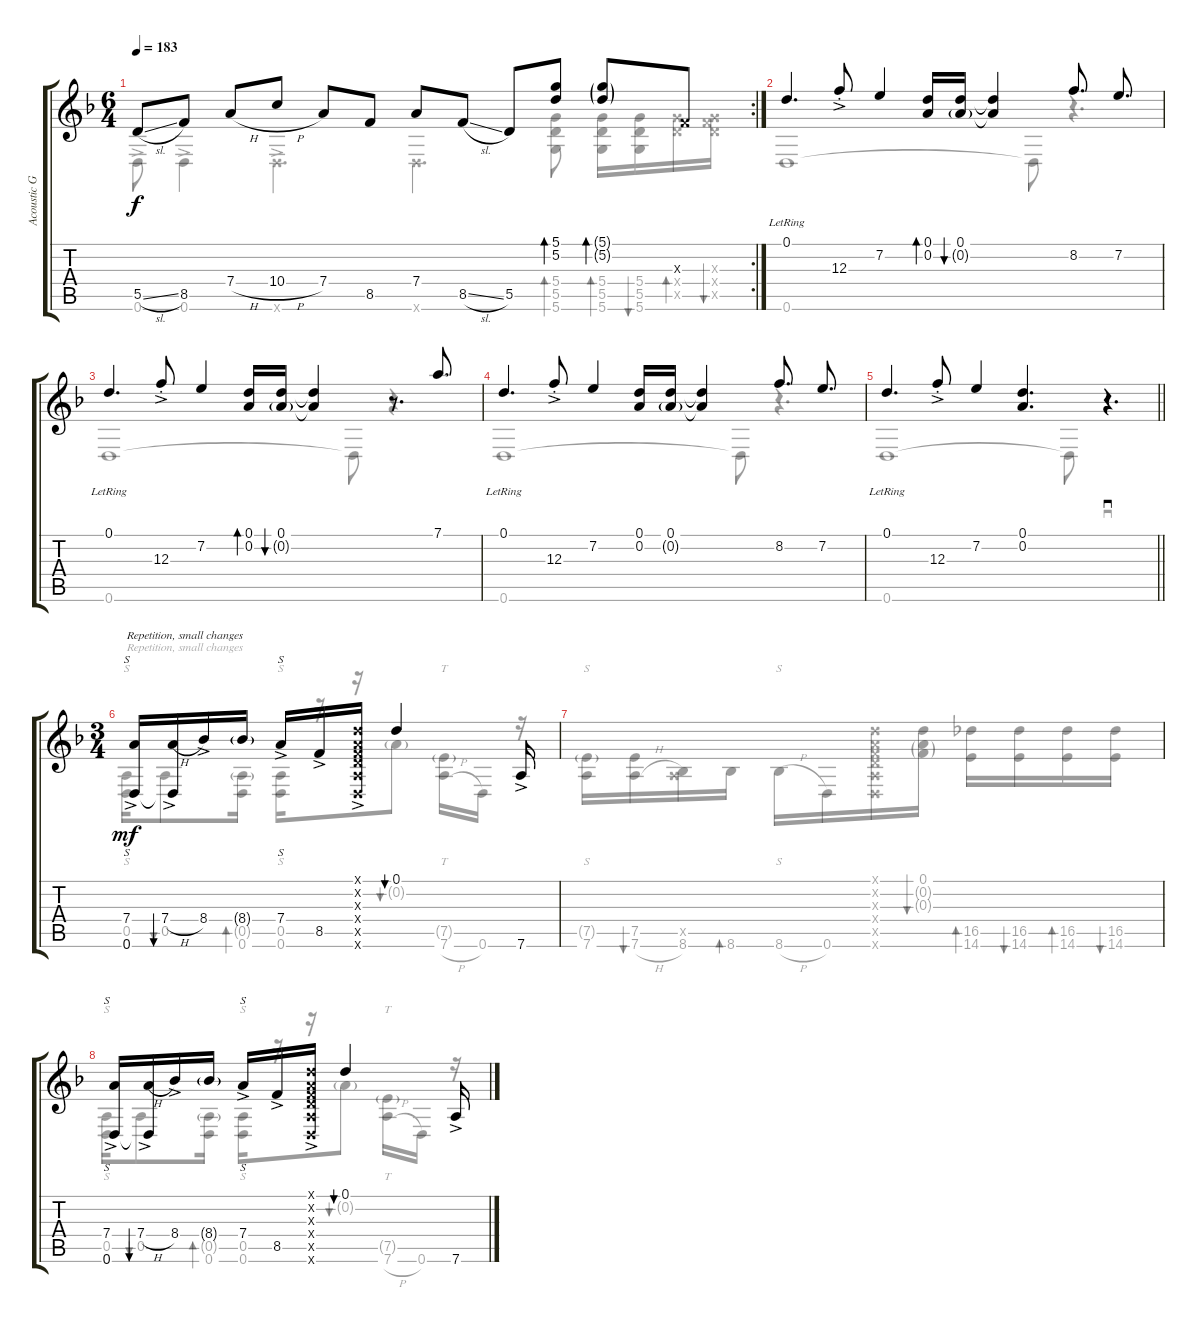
\track ("Acoustic Guitar" "Acoustic G") {instrument acousticguitarsteel}
\staff {score tabs}
\tuning (D4 A3 F3 D3 A2 D2) {hide}
\voice
\rc 2
\ts (6 4)
\tempo 183
\clef g2
\ks dminor
5.5{sl}.8{dy f} 8.5.8 7.4{h}.8 10.4{h}.8 7.4.8 8.5.8 7.4.8 8.5{sl}.8 5.5.8 (5.1 5.2).8{bd 30} (5.1{g} 5.2{g}).8{bd 30} 0.3{x}.8 |
0.1{lr}.4{d} 12.3{ac st}.8 7.2.4 (0.1 0.2).16{bd 30} (0.1 0.2{g}).16{bu 30} (0.1{t} 0.2{t}).4 8.2.8{d} 7.2.8{d} |
0.1{lr}.4{d} 12.3{ac st}.8 7.2.4 (0.1 0.2).16{bd 30} (0.1 0.2{g}).16{bu 30} (0.1{t} 0.2{t}).4 r.8{d} 7.1.8{d} |
0.1{lr}.4{d} 12.3{ac st}.8 7.2.4 (0.1 0.2).16 (0.1 0.2{g}).16 (0.1{t} 0.2{t}).4 8.2.8{d} 7.2.8{d} |
\barLineRight lightlight
0.1{lr}.4{d} 12.3{ac st}.8 7.2.4 (0.1 0.2).4{d} r.4{d sd} |
\ts (3 4)
(7.4{ac} 0.6).16{s txt "Repetition, small changes" dy mf} (7.4{h ac} 0.6{t}).16{bu 30} 8.4{ac}.16 8.4{g}.16 7.4{ac}.16{s} 8.5{ac}.16 (0.1{ac x} 0.2{ac x} 0.3{ac x} 0.4{ac x} 0.5{ac x} 0.6{ac x}).16 0.1.4{bu 30} 7.6{ac}.16 |
|
(7.4{ac} 0.6).16{s} (7.4{h ac} 0.6{t}).16{bu 30} 8.4{ac}.16 8.4{g}.16 7.4{ac}.16{s} 8.5{ac}.16 (0.1{ac x} 0.2{ac x} 0.3{ac x} 0.4{ac x} 0.5{ac x} 0.6{ac x}).16 0.1.4{bu 30} 7.6{ac}.16
\voice
\clef g2
\ottava regular
\simile none
\ks dminor
0.6{ac}.8{dy f} 0.6{ac}.4 0.6{ac x}.4{d} 0.6{x}.4{d} (5.4 5.5 5.6).8{bd 30} (5.4 5.5 5.6).16{bd 30} (5.4 5.5 5.6).16{bu 30} (5.4{x} 5.5{x}).16{bd 30} (0.3{x} 5.4{x} 5.5{x}).16{bu 30} |
0.6.1 0.6{t}.8 r.4{d} |
0.6.1 0.6{t}.8 r.4{d} |
0.6.1 0.6{t}.8 r.4{d} |
\barLineRight lightlight
0.6.1 0.6{t}.8 r.4{d sd} |
(0.5 0.6).16{s txt "Repetition, small changes" dy mf} 0.5.8{bu 30} (0.5{g} 0.6).16{bd 30} (0.5 0.6).16{s} r.16 r.16 0.2{g}.8{bu 30} (7.5{g} 7.6{h}).16{tt} 0.6.16 r.16 |
(7.5{g} 7.6).16{s} (7.5 7.6{h}).16{bu 30} (0.5{x} 8.6).16 8.6.16{bd 30} 8.6{h}.16{s} 0.6.16 (0.1{x} 0.2{x} 0.3{x} 0.4{x} 0.5{x} 0.6{x}).16 (0.1 0.2{g} 0.3{g}).16{bu 30} (16.5 14.6).16{bd 30} (16.5 14.6).16{bu 30} (16.5 14.6).16{bd 30} (16.5 14.6).16{bu 30} |
(0.5 0.6).16{s} 0.5.8{bu 30} (0.5{g} 0.6).16{bd 30} (0.5 0.6).16{s} r.16 r.16 0.2{g}.8{bu 30} (7.5{g} 7.6{h}).16{tt} 0.6.16 r.16
